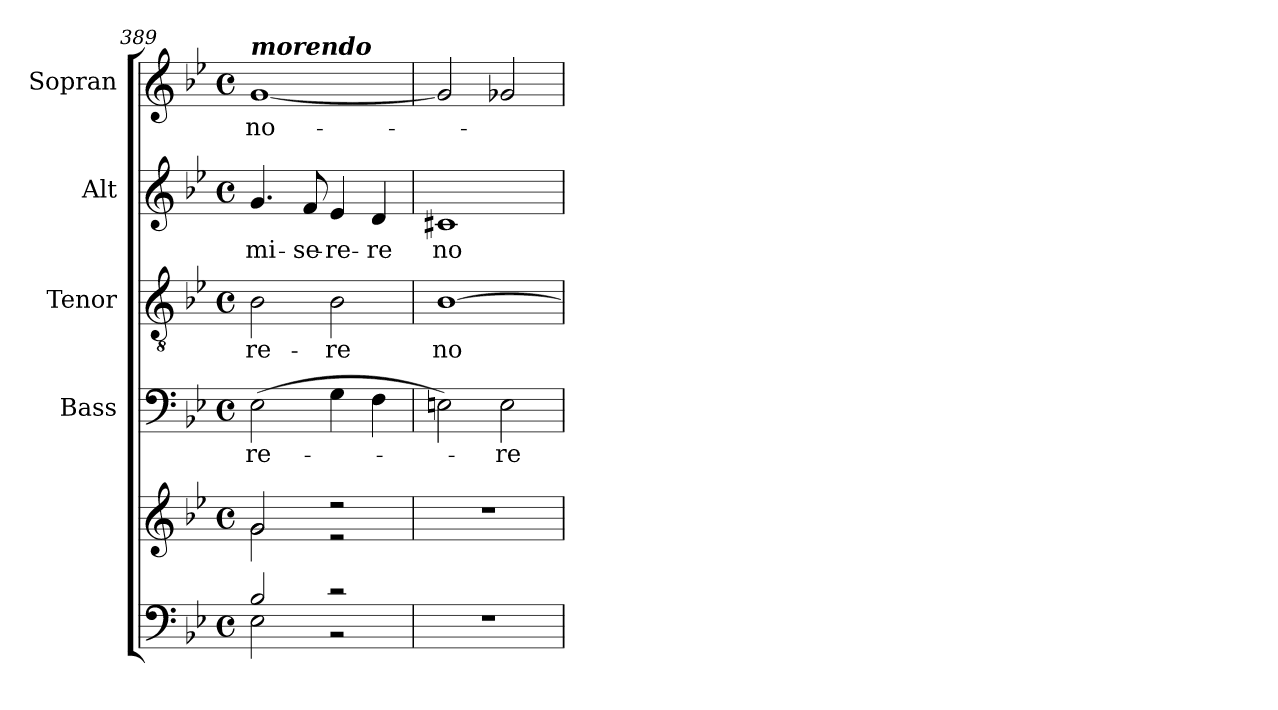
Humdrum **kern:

**kern	**kern	**kern	**text	**kern	**text	**kern	**text	**kern	**text
*part5	*part5	*part4	*part4	*part3	*part3	*part2	*part2	*part1	*part1
*staff6	*staff5	*staff4	*staff4	*staff3	*staff3	*staff2	*staff2	*staff1	*staff1
*	*	*I"Bass	*	*I"Tenor	*	*I"Alt	*	*I"Sopran	*
*	*	*I'B.	*	*I'T.	*	*I'A.	*	*I'S.	*
*clefF4	*clefG2	*clefF4	*	*clefGv2	*	*clefG2	*	*clefG2	*
*k[b-e-]	*k[b-e-]	*k[b-e-]	*	*k[b-e-]	*	*k[b-e-]	*	*k[b-e-]	*
*B-:	*B-:	*B-:	*	*B-:	*	*B-:	*	*B-:	*
*M4/4	*M4/4	*M4/4	*	*M4/4	*	*M4/4	*	*M4/4	*
*met(c)	*met(c)	*met(c)	*	*met(c)	*	*met(c)	*	*met(c)	*
=389	=389	=389	=389	=389	=389	=389	=389	=389	=389
*^	*^	*	*	*	*	*	*	*	*
!	!	!	!	!	!	!	!	!	!	!LO:TX:a:Bi:t=morendo	!
!	!	!	!	!	!LO:LY:b	!	!LO:LY:b	!	!LO:LY:b	!	!LO:LY:b
2B-/	2E-\	2g/	2g\	(>2E-\	-re-	2B-\	-re-	4.g/	mi-	[1g	no-
!	!	!	!	!	!	!	!	!	!LO:LY:b	!	!
.	.	.	.	.	.	.	.	8f/	-se-	.	.
!	!	!	!	!	!	!	!LO:LY:b	!	!LO:LY:b	!	!
2r	2r	2r	2r	4G\	.	2B-\	-re	4e-/	-re-	.	.
!	!	!	!	!	!	!	!	!	!LO:LY:b	!	!
.	.	.	.	4F\	.	.	.	4d/	-re	.	.
*v	*v	*	*	*	*	*	*	*	*	*	*
*	*v	*v	*	*	*	*	*	*	*	*
=390	=390	=390	=390	=390	=390	=390	=390	=390	=390
!	!	!	!	!	!LO:LY:b	!	!LO:LY:b	!	!
1r	1r	2En\)	.	[1B-	no-	1c#X	no-	2g/]	.
!	!	!	!LO:LY:b	!	!	!	!	!	!
.	.	2E\	-re	.	.	.	.	2g-X/	.
=	=	=	=	=	=	=	=	=	=
*-	*-	*-	*-	*-	*-	*-	*-	*-	*-
